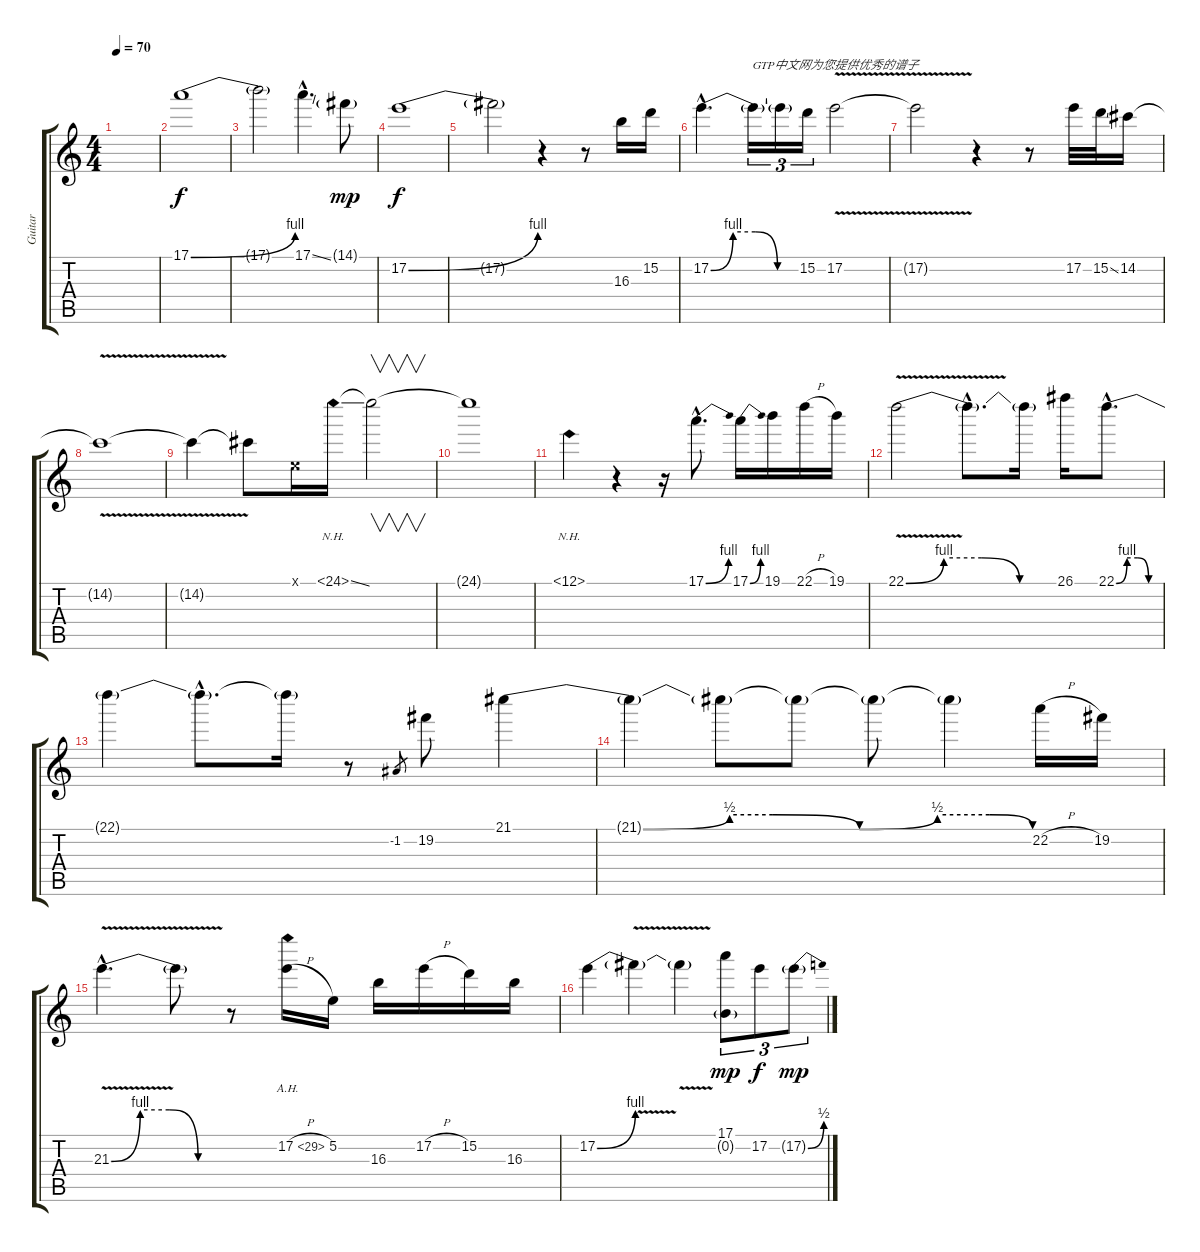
\track ("Guitar" "Guitar") {instrument distortionguitar}
\staff {score tabs}
\tuning (E4 B3 G3 D3 A2 E2) {hide}
\ts (4 4)
\tempo 70
\clef g2
\ks c
|
17.1{be (bend 0 0 60 4)}.1 |
17.1{t}.2 17.1{ss hac}.4{d} 14.1{g}.8{dy mp} |
17.2{be (bend 0 0 60 4)}.1{dy f} |
17.2{t}.2 r.4 r.8 16.3.16 15.2.16 |
17.2{be (custom 0 0 15 4 30 4 45 0 60 0) hac}.4{d} 17.2{t}.16{tu (3 2) txt "GTP中文网为您提供优秀的谱子"} 17.2{t}.16{tu (3 2)} 15.2.16{tu (3 2)} 17.2{v}.2 |
17.2{t}.2 r.4 r.8 17.2.32 15.2{ss}.32 14.2.16 |
14.2{v t}.1 |
14.2{t}.4 14.2{t}.8 0.1{x}.16 24.1{nh ss}.16 24.1{t}.2{v} |
24.1{t}.1 |
12.1{nh}.4 r.4 r.16 17.1{be (bend 0 0 60 4) hac}.8{d} 17.1{be (bend 0 0 60 4)}.16 19.1.16 22.1{h}.16 19.1.16 |
22.1{be (custom 0 0 15 4 30 4 45 0 60 0) v}.2 22.1{hac t}.8{d} 22.1{t}.16 26.1.16 22.1{be (custom 0 0 15 4 30 4 45 0 60 0) hac}.8{d} |
22.1{t}.4 22.1{hac t}.8{d} 22.1{t}.16 r.8 -1.2.8{gr} 19.2.8 21.1{be (custom 0 0 15 0 25 2 30 2 40 0 49 2 55 2 60 0)}.4 |
21.1{t}.4 21.1{t}.8 21.1{t}.8 21.1{t}.8 21.1{t}.4 22.2{h}.16 19.2.16 |
21.3{be (custom 0 0 15 4 30 4 45 0 60 0) v hac}.4{d} 21.3{t}.8 r.8 17.2{ah 12 h}.16 5.2.16 16.3.16 17.2{h}.16 15.2.16 16.3.16 |
17.2{be (bend 0 0 60 4)}.4 17.2{v t}.4 17.2{t}.4 (17.1 0.2{g}).8{tu (3 2) dy mp} 17.2.8{tu (3 2) dy f} 17.2{be (bend 0 0 60 2) g}.8{tu (3 2) dy mp}
